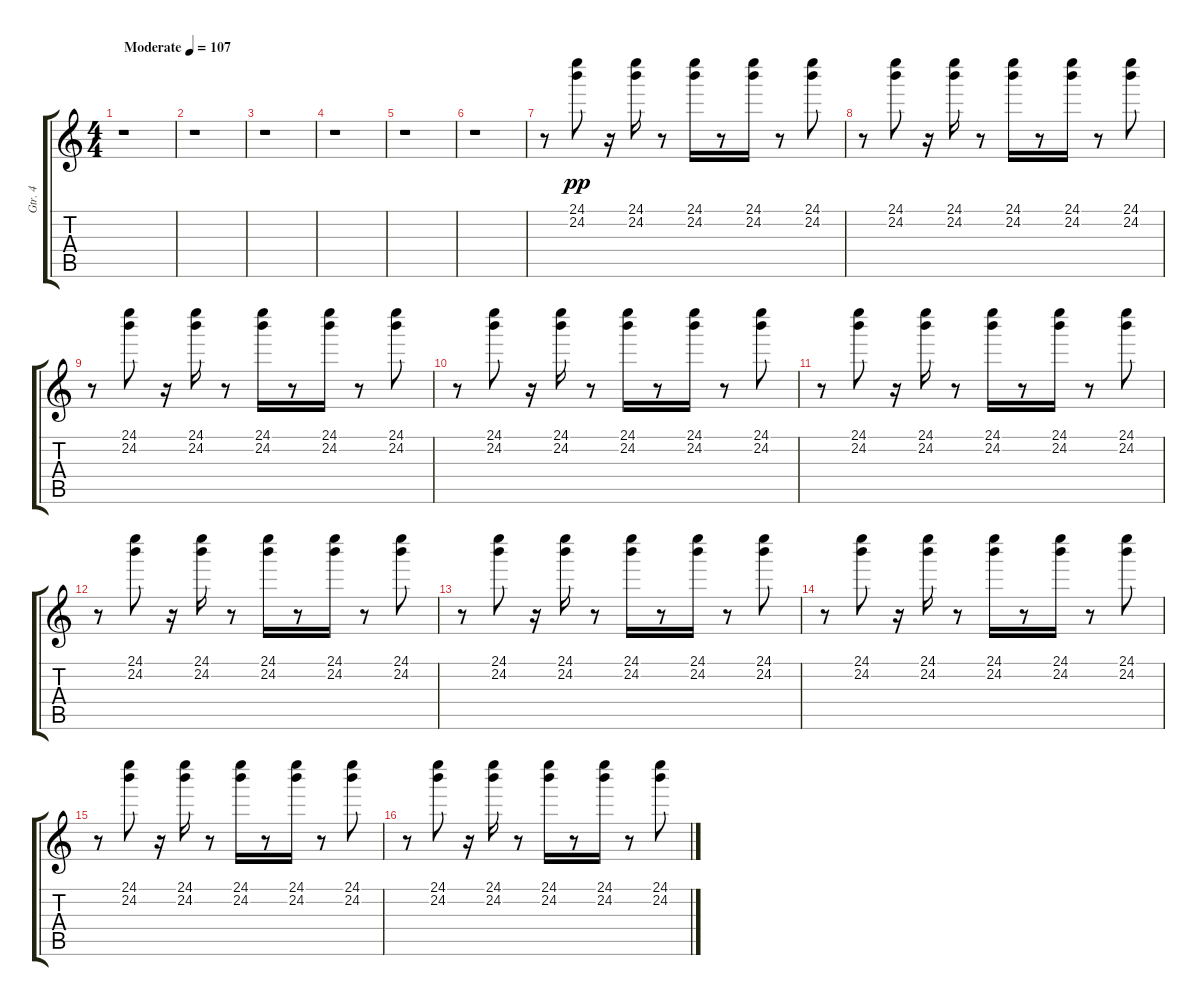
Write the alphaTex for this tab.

\track ("Gtr. 4" "Gtr. 4") {instrument electricguitarmuted}
\staff {score tabs}
\tuning (E4 B3 G3 D3 A2 E2) {hide}
\ts (4 4)
\tempo (107 "Moderate")
\clef g2
\ks c
r.1{dy pp instrument electricguitarmuted} |
r.1 |
r.1 |
r.1 |
r.1 |
r.1 |
r.8 (24.1 24.2).8 r.16 (24.1 24.2).16 r.8 (24.1 24.2).16 r.8 (24.1 24.2).16 r.8 (24.1 24.2).8 |
r.8 (24.1 24.2).8 r.16 (24.1 24.2).16 r.8 (24.1 24.2).16 r.8 (24.1 24.2).16 r.8 (24.1 24.2).8 |
r.8 (24.1 24.2).8 r.16 (24.1 24.2).16 r.8 (24.1 24.2).16 r.8 (24.1 24.2).16 r.8 (24.1 24.2).8 |
r.8 (24.1 24.2).8 r.16 (24.1 24.2).16 r.8 (24.1 24.2).16 r.8 (24.1 24.2).16 r.8 (24.1 24.2).8 |
r.8 (24.1 24.2).8 r.16 (24.1 24.2).16 r.8 (24.1 24.2).16 r.8 (24.1 24.2).16 r.8 (24.1 24.2).8 |
r.8 (24.1 24.2).8 r.16 (24.1 24.2).16 r.8 (24.1 24.2).16 r.8 (24.1 24.2).16 r.8 (24.1 24.2).8 |
r.8 (24.1 24.2).8 r.16 (24.1 24.2).16 r.8 (24.1 24.2).16 r.8 (24.1 24.2).16 r.8 (24.1 24.2).8 |
r.8 (24.1 24.2).8 r.16 (24.1 24.2).16 r.8 (24.1 24.2).16 r.8 (24.1 24.2).16 r.8 (24.1 24.2).8 |
r.8 (24.1 24.2).8 r.16 (24.1 24.2).16 r.8 (24.1 24.2).16 r.8 (24.1 24.2).16 r.8 (24.1 24.2).8 |
r.8 (24.1 24.2).8 r.16 (24.1 24.2).16 r.8 (24.1 24.2).16 r.8 (24.1 24.2).16 r.8 (24.1 24.2).8
